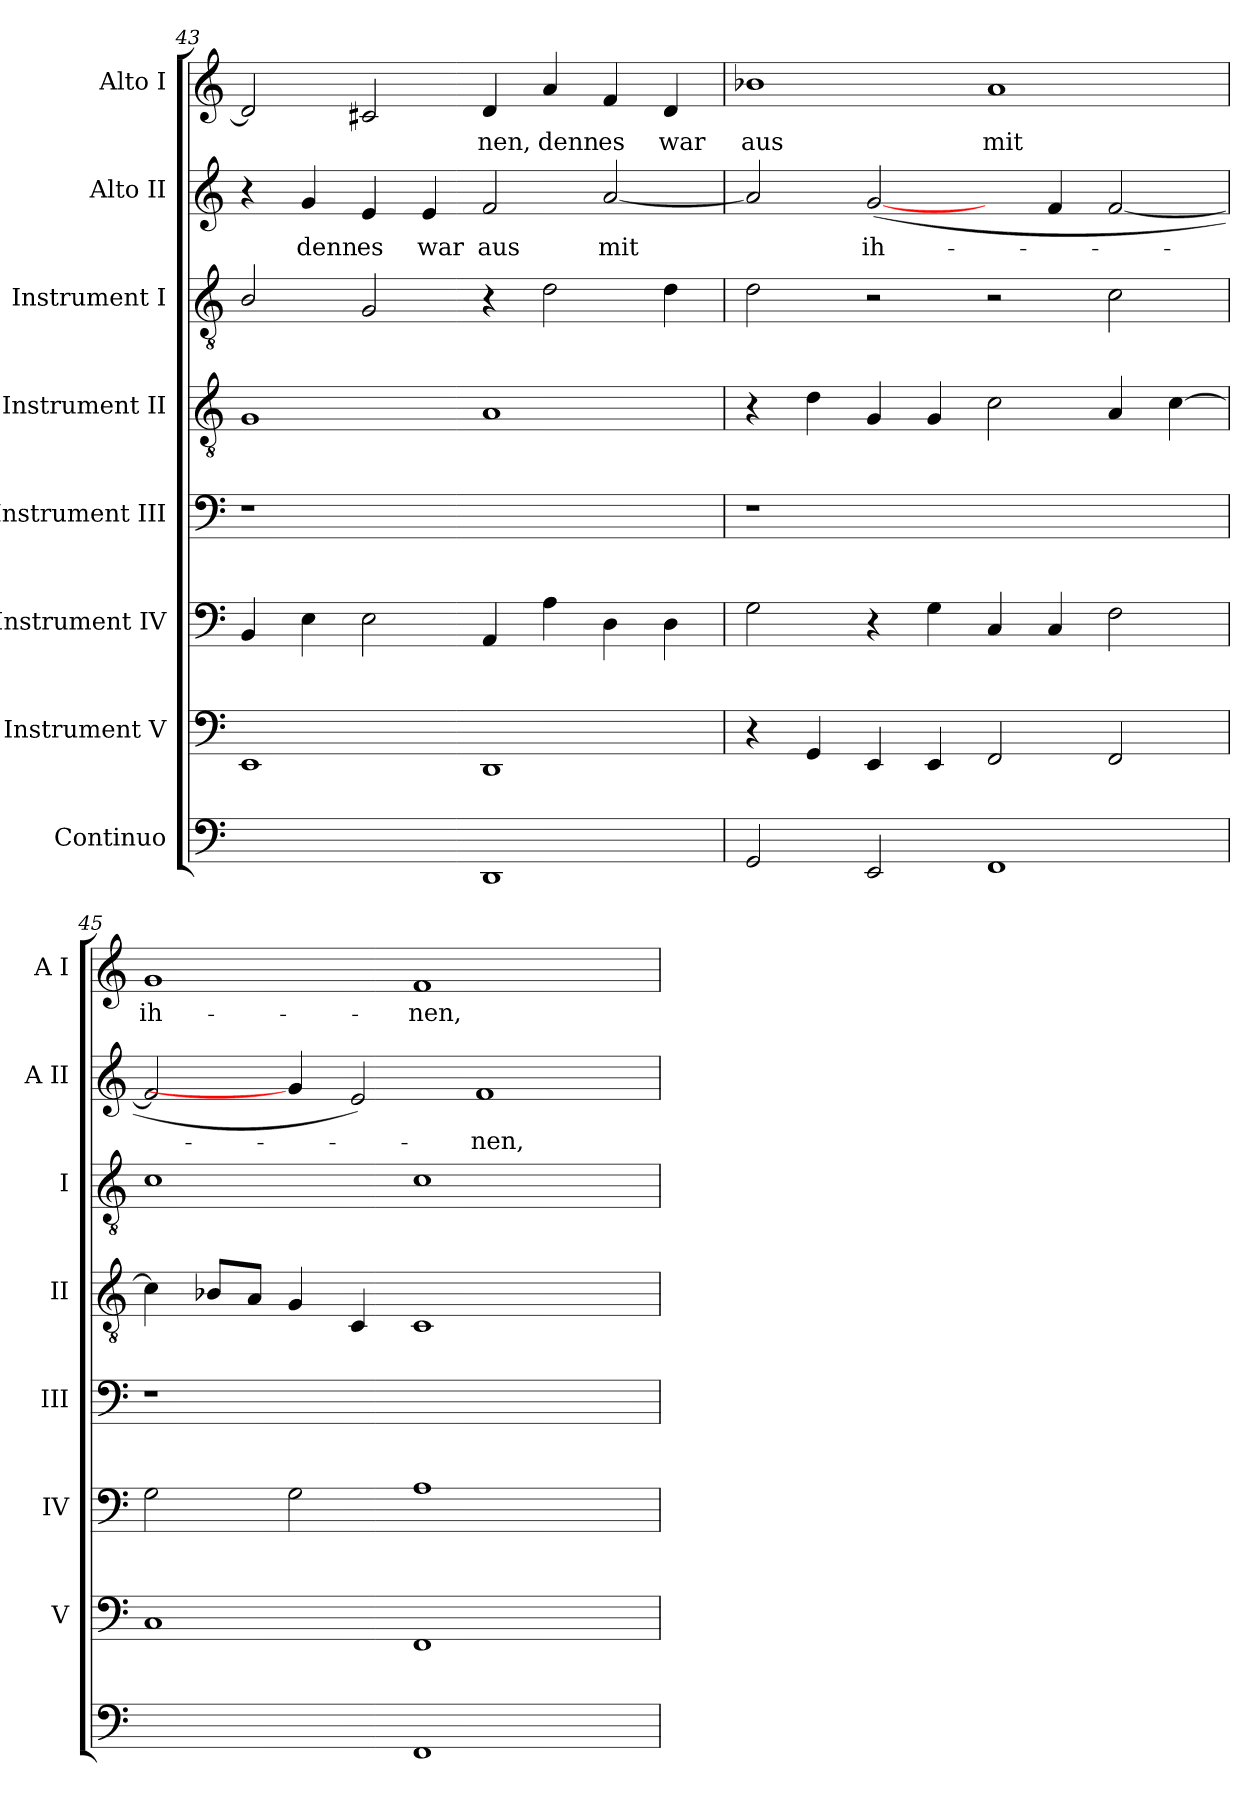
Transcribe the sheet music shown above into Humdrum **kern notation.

**kern	**text	**kern	**kern	**kern	**kern	**kern	**kern	**text	**kern	**text
*part8	*part8	*part7	*part6	*part5	*part4	*part3	*part2	*part2	*part1	*part1
*staff8	*staff8	*staff7	*staff6	*staff5	*staff4	*staff3	*staff2	*staff2	*staff1	*staff1
*I"Continuo	*	*I"Instrument V	*I"Instrument IV	*I"Instrument III	*I"Instrument II	*I"Instrument I	*I"Alto II	*	*I"Alto I	*
*	*	*I'V	*I'IV	*I'III	*I'II	*I'I	*I'A II	*	*I'A I	*
!!LO:PB:g=z
*clefF4	*	*clefF4	*clefF4	*clefF4	*clefGv2	*clefGv2	*clefG2	*	*clefG2	*
*k[]	*	*k[]	*k[]	*k[]	*k[]	*k[]	*k[]	*	*k[]	*
=43	=43	=43	=43	=43	=43	=43	=43	=43	=43	=43
!	!LO:LY:b	!	!	!	!	!	!	!	!	!
[2EE/yy	7	1EE	4BB/	1r	1G	2B/	4r	.	2d/]	.
!	!	!	!	!	!	!	!	!LO:LY:b	!	!
.	.	.	4E\	.	.	.	4g/	denn	.	.
!	!LO:LY:b	!	!	!	!	!	!	!LO:LY:b	!	!
2EE/yy]	6	.	2E\	.	.	2G/	4e/	es	2c#X/	.
!	!	!	!	!	!	!	!	!LO:LY:b	!	!
.	.	.	.	.	.	.	4e/	war	.	.
!	!	!	!	!	!	!	!	!LO:LY:b	!	!LO:LY:b
1DD	.	1DD	4AA/	1ryy	1A	4r	2f/	aus	4d/	nen,
!	!	!	!	!	!	!	!	!	!	!LO:LY:b
.	.	.	4A\	.	.	2d\	.	.	4a/	denn
!	!	!	!	!	!	!	!	!LO:LY:b	!	!LO:LY:b
.	.	.	4D\	.	.	.	[2a/	mit	4f/	es
!	!	!	!	!	!	!	!	!	!	!LO:LY:b
.	.	.	4D\	.	.	4d\	.	.	4d/	war
=44	=44	=44	=44	=44	=44	=44	=44	=44	=44	=44
!	!	!	!	!	!	!	!	!	!	!LO:LY:b
2GG/	.	4r	2G\	1r	4r	2d\	2a/]	.	1b-X	aus
.	.	4GG/	.	.	4d\	.	.	.	.	.
!	!	!	!	!	!	!	!	!LO:LY:b	!	!
2EE/	.	4EE/	4r	.	4G/	2r	(<[2g/	ih-	.	.
.	.	4EE/	4G\	.	4G/	.	.	.	.	.
!	!	!	!	!	!	!	!	!	!	!LO:LY:b
1FF	.	2FF/	4C/	1ryy	2c\	2r	4ryy	.	1a	mit
.	.	.	4C/	.	.	.	4f/	.	.	.
.	.	2FF/	2F\	.	4A/	2c\	[2f/	.	.	.
.	.	.	.	.	[4c\	.	.	.	.	.
=45	=45	=45	=45	=45	=45	=45	=45	=45	=45	=45
!	!LO:LY:b	!	!	!	!	!	!	!	!	!LO:LY:b
[2C/yy	4	1C	2G\	1r	4c\]	1c	2f/]	.	1g	ih-
.	.	.	.	.	8B-X/L	.	.	.	.	.
.	.	.	.	.	8A/J	.	.	.	.	.
!	!LO:LY:b	!	!	!	!	!	!	!	!	!
2C/yy]	3	.	2G\	.	4G/	.	4g/]	.	.	.
.	.	.	.	.	4C/	.	2e/)	.	.	.
!	!	!	!	!	!	!	!	!	!	!LO:LY:b
1FF	.	1FF	1A	1ryy	1C	1c	.	.	1f	-nen,
!	!	!	!	!	!	!	!	!LO:LY:b	!	!
.	.	.	.	.	.	.	1f	nen,	.	.
4ryy	.	4ryy	4ryy	4ryy	4ryy	4ryy	.	.	4ryy	.
=	=	=	=	=	=	=	=	=	=	=
*-	*-	*-	*-	*-	*-	*-	*-	*-	*-	*-
